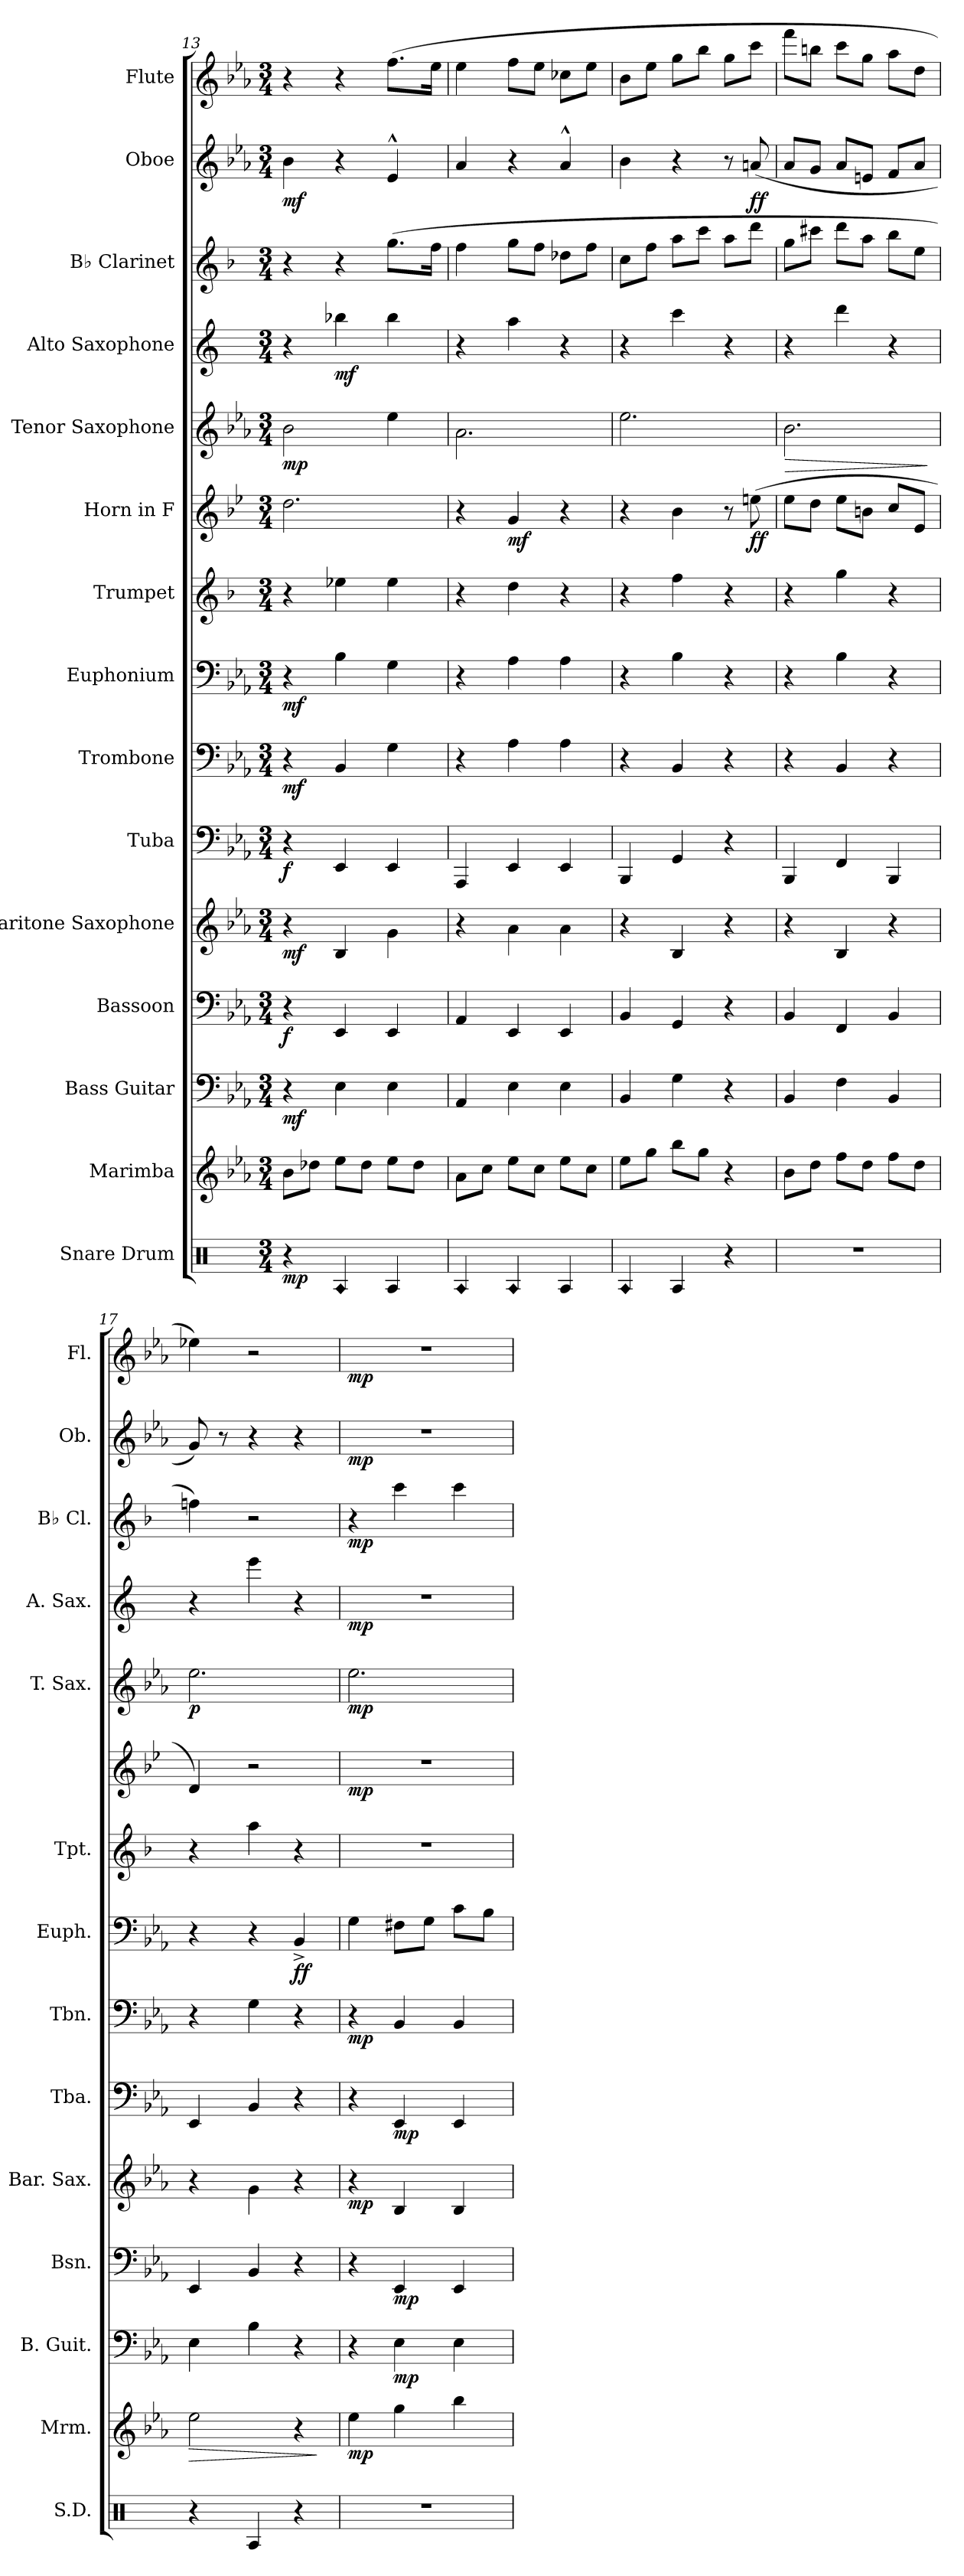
**kern	**dynam	**kern	**dynam	**kern	**dynam	**kern	**dynam	**kern	**dynam	**kern	**dynam	**kern	**dynam	**kern	**dynam	**kern	**kern	**dynam	**kern	**dynam	**kern	**dynam	**kern	**dynam	**kern	**dynam	**kern	**dynam
*part15	*part15	*part14	*part14	*part13	*part13	*part12	*part12	*part11	*part11	*part10	*part10	*part9	*part9	*part8	*part8	*part7	*part6	*part6	*part5	*part5	*part4	*part4	*part3	*part3	*part2	*part2	*part1	*part1
*staff15	*staff15	*staff14	*staff14	*staff13	*staff13	*staff12	*staff12	*staff11	*staff11	*staff10	*staff10	*staff9	*staff9	*staff8	*staff8	*staff7	*staff6	*staff6	*staff5	*staff5	*staff4	*staff4	*staff3	*staff3	*staff2	*staff2	*staff1	*staff1
*I"Snare Drum	*	*I"Marimba	*	*I"Bass Guitar	*	*I"Bassoon	*	*I"Baritone Saxophone	*	*I"Tuba	*	*I"Trombone	*	*I"Euphonium	*	*I"Trumpet	*I"Horn in F	*	*I"Tenor Saxophone	*	*I"Alto Saxophone	*	*I"B♭ Clarinet	*	*I"Oboe	*	*I"Flute	*
*I'S.D.	*	*I'Mrm.	*	*I'B. Guit.	*	*I'Bsn.	*	*I'Bar. Sax.	*	*I'Tba.	*	*I'Tbn.	*	*I'Euph.	*	*I'Tpt.	*	*	*I'T. Sax.	*	*I'A. Sax.	*	*I'B♭ Cl.	*	*I'Ob.	*	*I'Fl.	*
*clefX	*	*clefG2	*	*clefF4	*	*clefF4	*	*clefG2	*	*clefF4	*	*clefF4	*	*clefF4	*	*clefG2	*clefG2	*	*clefG2	*	*clefG2	*	*clefG2	*	*clefG2	*	*clefG2	*
*	*	*	*	*ITrd7c12	*	*	*	*ITrd12c21	*	*	*	*	*	*	*	*ITrd1c2	*ITrd4c7	*	*ITrd8c14	*	*ITrd5c9	*	*ITrd1c2	*	*	*	*	*
*k[]	*	*k[b-e-a-]	*	*k[b-e-a-]	*	*k[b-e-a-]	*	*k[b-e-a-]	*	*k[b-e-a-]	*	*k[b-e-a-]	*	*k[b-e-a-]	*	*k[b-e-a-]	*k[b-e-a-]	*	*k[b-e-a-]	*	*k[b-e-a-]	*	*k[b-e-a-]	*	*k[b-e-a-]	*	*k[b-e-a-]	*
*M3/4	*	*M3/4	*	*M3/4	*	*M3/4	*	*M3/4	*	*M3/4	*	*M3/4	*	*M3/4	*	*M3/4	*M3/4	*	*M3/4	*	*M3/4	*	*M3/4	*	*M3/4	*	*M3/4	*
=13	=13	=13	=13	=13	=13	=13	=13	=13	=13	=13	=13	=13	=13	=13	=13	=13	=13	=13	=13	=13	=13	=13	=13	=13	=13	=13	=13	=13
!	!LO:DY:b	!	!	!	!LO:DY:b	!	!LO:DY:b	!	!LO:DY:b	!	!LO:DY:b	!	!LO:DY:b	!	!LO:DY:b	!	!	!	!	!LO:DY:b	!	!	!	!	!	!LO:DY:b	!	!
4r	mp	8b-\L	.	4r	mf	4r	f	4r	mf	4r	f	4r	mf	4r	mf	4r	2.g\	.	2B-\	mp	4r	.	4r	.	4b-\	mf	4r	.
.	.	8dd-X\J	.	.	.	.	.	.	.	.	.	.	.	.	.	.	.	.	.	.	.	.	.	.	.	.	.	.
!LO:N:head=diamond	!	!	!	!	!	!	!	!	!	!	!	!	!	!	!	!	!	!	!	!	!	!LO:DY:b	!	!	!	!	!	!
4RA/	.	8ee-\L	.	4EE-\	.	4EE-/	.	4BB-/	.	4EE-/	.	4BB-/	.	4B-\	.	4dd-X\	.	.	.	.	4dd-X\	mf	4r	.	4r	.	4r	.
.	.	8dd-\J	.	.	.	.	.	.	.	.	.	.	.	.	.	.	.	.	.	.	.	.	.	.	.	.	.	.
4RA/	.	8ee-\L	.	4EE-\	.	4EE-/	.	4G\	.	4EE-/	.	4G\	.	4G\	.	4dd-\	.	.	4e-\	.	4dd-\	.	(>8.ff\L	.	4e-^^/	.	(>8.ff\L	.
.	.	8dd-\J	.	.	.	.	.	.	.	.	.	.	.	.	.	.	.	.	.	.	.	.	.	.	.	.	.	.
.	.	.	.	.	.	.	.	.	.	.	.	.	.	.	.	.	.	.	.	.	.	.	16ee-\Jk	.	.	.	16ee-\Jk	.
=14	=14	=14	=14	=14	=14	=14	=14	=14	=14	=14	=14	=14	=14	=14	=14	=14	=14	=14	=14	=14	=14	=14	=14	=14	=14	=14	=14	=14
!LO:N:head=diamond	!	!	!	!	!	!	!	!	!	!	!	!	!	!	!	!	!	!	!	!	!	!	!	!	!	!	!	!
4RA/	.	8a-\L	.	4AAA-/	.	4AA-/	.	4r	.	4AAA-/	.	4r	.	4r	.	4r	4r	.	2.A-\	.	4r	.	4ee-\	.	4a-/	.	4ee-\	.
.	.	8cc\J	.	.	.	.	.	.	.	.	.	.	.	.	.	.	.	.	.	.	.	.	.	.	.	.	.	.
!LO:N:head=diamond	!	!	!	!	!	!	!	!	!	!	!	!	!	!	!	!	!	!LO:DY:b	!	!	!	!	!	!	!	!	!	!
4RA/	.	8ee-\L	.	4EE-\	.	4EE-/	.	4A-\	.	4EE-/	.	4A-\	.	4A-\	.	4cc\	4c/	mf	.	.	4cc\	.	8ff\L	.	4r	.	8ff\L	.
.	.	8cc\J	.	.	.	.	.	.	.	.	.	.	.	.	.	.	.	.	.	.	.	.	8ee-\J	.	.	.	8ee-\J	.
4RA/	.	8ee-\L	.	4EE-\	.	4EE-/	.	4A-\	.	4EE-/	.	4A-\	.	4A-\	.	4r	4r	.	.	.	4r	.	8cc-X\L	.	4a-^^/	.	8cc-X\L	.
.	.	8cc\J	.	.	.	.	.	.	.	.	.	.	.	.	.	.	.	.	.	.	.	.	8ee-\J	.	.	.	8ee-\J	.
=15	=15	=15	=15	=15	=15	=15	=15	=15	=15	=15	=15	=15	=15	=15	=15	=15	=15	=15	=15	=15	=15	=15	=15	=15	=15	=15	=15	=15
!LO:N:head=diamond	!	!	!	!	!	!	!	!	!	!	!	!	!	!	!	!	!	!	!	!	!	!	!	!	!	!	!	!
4RA/	.	8ee-\L	.	4BBB-/	.	4BB-/	.	4r	.	4BBB-/	.	4r	.	4r	.	4r	4r	.	2.e-\	.	4r	.	8b-\L	.	4b-\	.	8b-\L	.
.	.	8gg\J	.	.	.	.	.	.	.	.	.	.	.	.	.	.	.	.	.	.	.	.	8ee-\J	.	.	.	8ee-\J	.
4RA/	.	8bb-\L	.	4GG\	.	4GG/	.	4BB-/	.	4GG/	.	4BB-/	.	4B-\	.	4ee-\	4e-\	.	.	.	4ee-\	.	8gg\L	.	4r	.	8gg\L	.
.	.	8gg\J	.	.	.	.	.	.	.	.	.	.	.	.	.	.	.	.	.	.	.	.	8bb-\J	.	.	.	8bb-\J	.
4r	.	4r	.	4r	.	4r	.	4r	.	4r	.	4r	.	4r	.	4r	8r	.	.	.	4r	.	8gg\L	.	8r	.	8gg\L	.
!	!	!	!	!	!	!	!	!	!	!	!	!	!	!	!	!	!	!LO:DY:b	!	!	!	!	!	!	!	!LO:DY:b	!	!
.	.	.	.	.	.	.	.	.	.	.	.	.	.	.	.	.	(>8an\	ff	.	.	.	.	8ccc\J	.	(>8an/	ff	8ccc\J	.
=16	=16	=16	=16	=16	=16	=16	=16	=16	=16	=16	=16	=16	=16	=16	=16	=16	=16	=16	=16	=16	=16	=16	=16	=16	=16	=16	=16	=16
!	!	!	!	!	!	!	!	!	!	!	!	!	!	!	!	!	!	!	!	!LO:HP:b	!	!	!	!	!	!	!	!
2.r	.	8b-\L	.	4BBB-/	.	4BB-/	.	4r	.	4BBB-/	.	4r	.	4r	.	4r	8a-\L	.	2.B-\	>	4r	.	8ff\L	.	8a-/L	.	8fff\L	.
.	.	8dd\J	.	.	.	.	.	.	.	.	.	.	.	.	.	.	8g\J	.	.	.	.	.	8bbn\J	.	8g/J	.	8bbn\J	.
.	.	8ff\L	.	4FF\	.	4FF/	.	4BB-/	.	4FF/	.	4BB-/	.	4B-\	.	4ff\	8a-\L	.	.	.	4ff\	.	8ccc\L	.	8a-/L	.	8ccc\L	.
.	.	8dd\J	.	.	.	.	.	.	.	.	.	.	.	.	.	.	8en\J	.	.	.	.	.	8gg\J	.	8en/J	.	8gg\J	.
.	.	8ff\L	.	4BBB-/	.	4BB-/	.	4r	.	4BBB-/	.	4r	.	4r	.	4r	8f/L	.	.	.	4r	.	8aa-\L	.	8f/L	.	8aa-\L	.
.	.	8dd\J	.	.	.	.	.	.	.	.	.	.	.	.	.	.	8A-/J	.	.	.	.	.	8dd\J	.	8a-/J	.	8dd\J	.
.	.	.	.	.	.	.	.	.	.	.	.	.	.	.	.	.	.	.	.	]	.	.	.	.	.	.	.	.
!!LO:PB:g=z
=17	=17	=17	=17	=17	=17	=17	=17	=17	=17	=17	=17	=17	=17	=17	=17	=17	=17	=17	=17	=17	=17	=17	=17	=17	=17	=17	=17	=17
!	!	!	!LO:HP:b	!	!	!	!	!	!	!	!	!	!	!	!	!	!	!	!	!LO:DY:b	!	!	!	!	!	!	!	!
4r	.	2ee-\	>	4EE-\	.	4EE-/	.	4r	.	4EE-/	.	4r	.	4r	.	4r	4G/)	.	2.e-\	p	4r	.	4ee-X\)	.	8g/)	.	4ee-X\)	.
.	.	.	.	.	.	.	.	.	.	.	.	.	.	.	.	.	.	.	.	.	.	.	.	.	8r	.	.	.
4RA/	.	.	.	4BB-\	.	4BB-/	.	4G\	.	4BB-/	.	4G\	.	4r	.	4gg\	2r	.	.	.	4gg\	.	2r	.	4r	.	2r	.
!	!	!	!	!	!	!	!	!	!	!	!	!	!	!	!LO:DY:b	!	!	!	!	!	!	!	!	!	!	!	!	!
4r	.	4r	.	4r	.	4r	.	4r	.	4r	.	4r	.	4BB-^/	ff	4r	.	.	.	.	4r	.	.	.	4r	.	.	.
.	.	.	]	.	.	.	.	.	.	.	.	.	.	.	.	.	.	.	.	.	.	.	.	.	.	.	.	.
=18	=18	=18	=18	=18	=18	=18	=18	=18	=18	=18	=18	=18	=18	=18	=18	=18	=18	=18	=18	=18	=18	=18	=18	=18	=18	=18	=18	=18
!	!	!	!LO:DY:b	!	!	!	!	!	!LO:DY:b	!	!	!	!LO:DY:b	!	!	!	!	!LO:DY:b	!	!LO:DY:b	!	!LO:DY:b	!	!LO:DY:b	!	!LO:DY:b	!	!LO:DY:b
2.r	.	4ee-\	mp	4r	.	4r	.	4r	mp	4r	.	4r	mp	4G\	.	2.r	2.r	mp	2.e-\	mp	2.r	mp	4r	mp	2.r	mp	2.r	mp
!	!	!	!	!	!LO:DY:b	!	!LO:DY:b	!	!	!	!LO:DY:b	!	!	!	!	!	!	!	!	!	!	!	!	!	!	!	!	!
.	.	4gg\	.	4EE-\	mp	4EE-/	mp	4BB-/	.	4EE-/	mp	4BB-/	.	8F#X\L	.	.	.	.	.	.	.	.	4bb-\	.	.	.	.	.
.	.	.	.	.	.	.	.	.	.	.	.	.	.	8G\J	.	.	.	.	.	.	.	.	.	.	.	.	.	.
.	.	4bb-\	.	4EE-\	.	4EE-/	.	4BB-/	.	4EE-/	.	4BB-/	.	8c\L	.	.	.	.	.	.	.	.	4bb-\	.	.	.	.	.
.	.	.	.	.	.	.	.	.	.	.	.	.	.	8B-\J	.	.	.	.	.	.	.	.	.	.	.	.	.	.
=	=	=	=	=	=	=	=	=	=	=	=	=	=	=	=	=	=	=	=	=	=	=	=	=	=	=	=	=
*-	*-	*-	*-	*-	*-	*-	*-	*-	*-	*-	*-	*-	*-	*-	*-	*-	*-	*-	*-	*-	*-	*-	*-	*-	*-	*-	*-	*-
